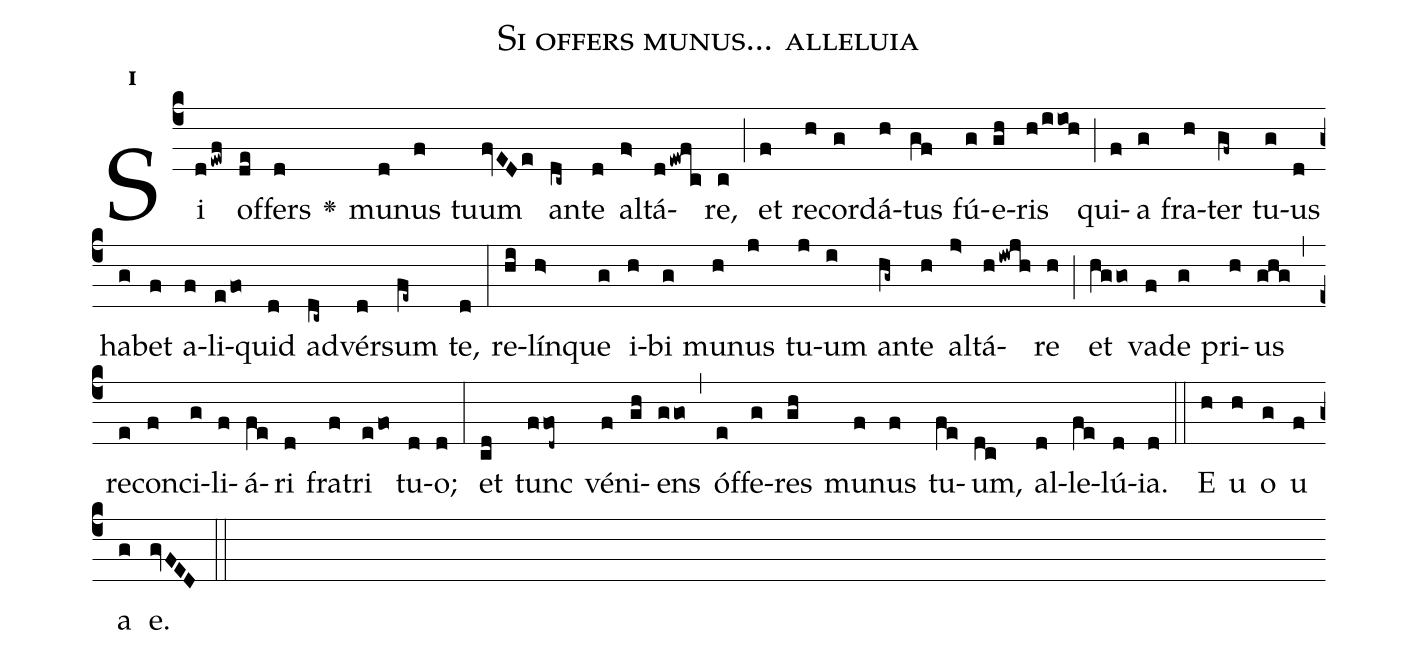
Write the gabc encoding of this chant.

name:Si offers munus... alleluia;
office-part:Antiphona;
mode:1;
%%
initial-style: 1;
name: Si offers munus... alleluia;
book: Antiphonae & Responsoria/Tomus IV, p. 54;
occasion: Dominica VI per Annum;
office-part: Vesperae Ant Ma;
annotation: 1d2;
centering-scheme: english;
font: OFLSortsMillGoudy;
height: 11;
width: 4.5;
%%
(c4)Si(dewf) of(de)fers(d) <v>\greheightstar</v>() mu(d)nus(f) tuum(fvEDe) an(dc~)te(d) al(f>)tá(dewfc)re,(c) (;) et(f) re(h)cor(g)dá(h)tus(gf) fú(g)e(gh)ris(h/i/ioh) (;) qui(f)a(g) fra(h)ter(gf~) tu(g)us(d) ha(g)bet(f) a(f)li(efo)quid(d) ad(dc~)vér(d)sum(fe~) te,(d) (:) re(hi)lín(h>)que(g) i(h)bi(g) mu(h)nus(j) tu(j)um(i) an(hg~)te(h) al(j>)tá(hiwjh)re(h) (;) et(hggo) va(f)de(g) pri(h)us(ghg) (,) re(e)con(f)ci(g)li(f)á(fe)ri(d) fra(f)tri(efo) tu(d)o;(d) (:) et(cd) tunc(ffod~) vé(f)ni(gh)ens(ggo) (,) óf(e)fe(g)res(gh) mu(f)nus(f) tu(fe)um,(dc) al(d)le(fe)lú(d)ia.(d) (::) E(h) u(h) o(g) u(f) a(g) e.(gvFED) (::)
